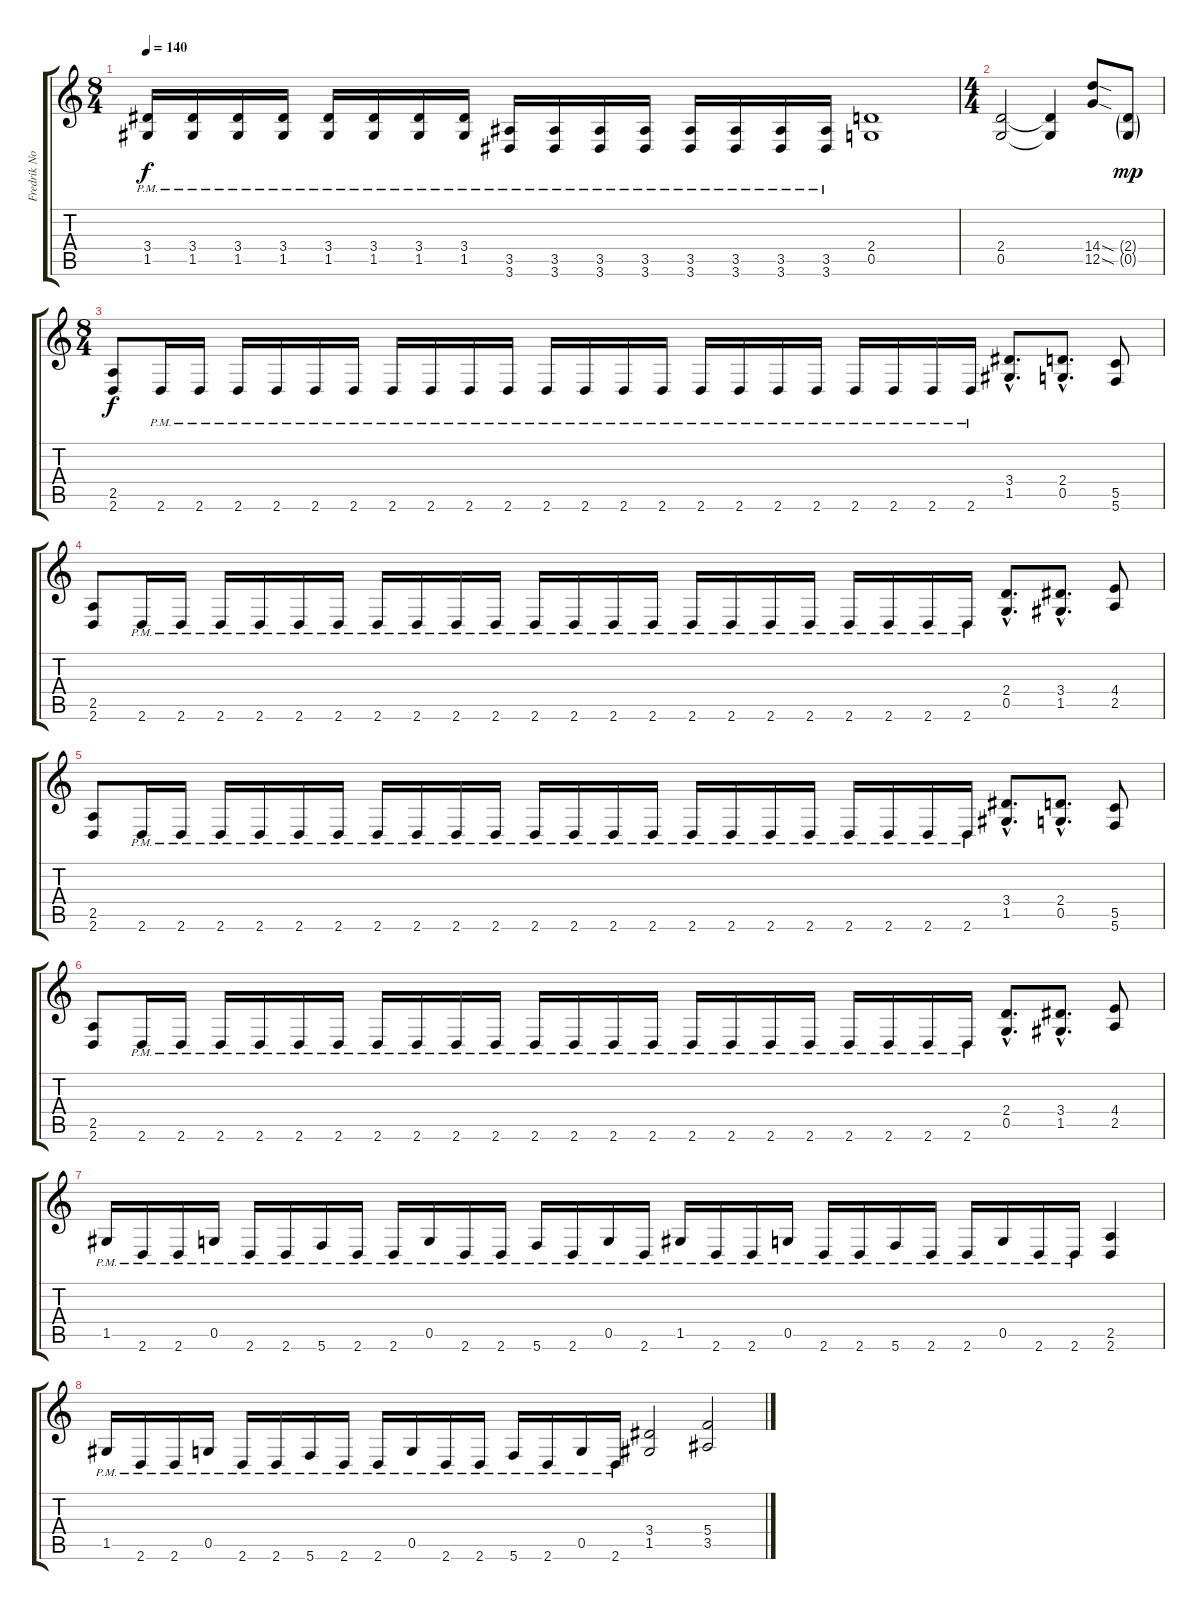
\track ("Fredrik Norstrom - Rhytm" "Fredrik No") {instrument distortionguitar}
\staff {score tabs}
\tuning (D4 A3 F3 C3 G2 C2) {hide}
\ts (8 4)
\tempo 140
\clef g2
\ks c
(3.4{pm} 1.5{pm}).16{dy f} (3.4{pm} 1.5{pm}).16 (3.4{pm} 1.5{pm}).16 (3.4{pm} 1.5{pm}).16 (3.4{pm} 1.5{pm}).16 (3.4{pm} 1.5{pm}).16 (3.4{pm} 1.5{pm}).16 (3.4{pm} 1.5{pm}).16 (3.5{pm} 3.6{pm}).16 (3.5{pm} 3.6{pm}).16 (3.5{pm} 3.6{pm}).16 (3.5{pm} 3.6{pm}).16 (3.5{pm} 3.6{pm}).16 (3.5{pm} 3.6{pm}).16 (3.5{pm} 3.6{pm}).16 (3.5{pm} 3.6{pm}).16 (2.4 0.5).1 |
\ts (4 4)
(2.4 0.5).2 (2.4{t} 0.5{t}).4 (14.4{sod} 12.5{sod}).8 (2.4{g} 0.5{g}).8{dy mp} |
\ts (8 4)
(2.5 2.6).8{dy f} 2.6{pm}.16 2.6{pm}.16 2.6{pm}.16 2.6{pm}.16 2.6{pm}.16 2.6{pm}.16 2.6{pm}.16 2.6{pm}.16 2.6{pm}.16 2.6{pm}.16 2.6{pm}.16 2.6{pm}.16 2.6{pm}.16 2.6{pm}.16 2.6{pm}.16 2.6{pm}.16 2.6{pm}.16 2.6{pm}.16 2.6{pm}.16 2.6{pm}.16 2.6{pm}.16 2.6{pm}.16 (3.4{hac} 1.5{hac}).8{d} (2.4{hac} 0.5{hac}).8{d} (5.5 5.6).8 |
(2.5 2.6).8 2.6{pm}.16 2.6{pm}.16 2.6{pm}.16 2.6{pm}.16 2.6{pm}.16 2.6{pm}.16 2.6{pm}.16 2.6{pm}.16 2.6{pm}.16 2.6{pm}.16 2.6{pm}.16 2.6{pm}.16 2.6{pm}.16 2.6{pm}.16 2.6{pm}.16 2.6{pm}.16 2.6{pm}.16 2.6{pm}.16 2.6{pm}.16 2.6{pm}.16 2.6{pm}.16 2.6{pm}.16 (2.4{hac} 0.5{hac}).8{d} (3.4{hac} 1.5{hac}).8{d} (4.4 2.5).8 |
(2.5 2.6).8 2.6{pm}.16 2.6{pm}.16 2.6{pm}.16 2.6{pm}.16 2.6{pm}.16 2.6{pm}.16 2.6{pm}.16 2.6{pm}.16 2.6{pm}.16 2.6{pm}.16 2.6{pm}.16 2.6{pm}.16 2.6{pm}.16 2.6{pm}.16 2.6{pm}.16 2.6{pm}.16 2.6{pm}.16 2.6{pm}.16 2.6{pm}.16 2.6{pm}.16 2.6{pm}.16 2.6{pm}.16 (3.4{hac} 1.5{hac}).8{d} (2.4{hac} 0.5{hac}).8{d} (5.5 5.6).8 |
(2.5 2.6).8 2.6{pm}.16 2.6{pm}.16 2.6{pm}.16 2.6{pm}.16 2.6{pm}.16 2.6{pm}.16 2.6{pm}.16 2.6{pm}.16 2.6{pm}.16 2.6{pm}.16 2.6{pm}.16 2.6{pm}.16 2.6{pm}.16 2.6{pm}.16 2.6{pm}.16 2.6{pm}.16 2.6{pm}.16 2.6{pm}.16 2.6{pm}.16 2.6{pm}.16 2.6{pm}.16 2.6{pm}.16 (2.4{hac} 0.5{hac}).8{d} (3.4{hac} 1.5{hac}).8{d} (4.4 2.5).8 |
1.5{pm}.16 2.6{pm}.16 2.6{pm}.16 0.5{pm}.16 2.6{pm}.16 2.6{pm}.16 5.6{pm}.16 2.6{pm}.16 2.6{pm}.16 0.5{pm}.16 2.6{pm}.16 2.6{pm}.16 5.6{pm}.16 2.6{pm}.16 0.5{pm}.16 2.6{pm}.16 1.5{pm}.16 2.6{pm}.16 2.6{pm}.16 0.5{pm}.16 2.6{pm}.16 2.6{pm}.16 5.6{pm}.16 2.6{pm}.16 2.6{pm}.16 0.5{pm}.16 2.6{pm}.16 2.6{pm}.16 (2.5 2.6).4 |
1.5{pm}.16 2.6{pm}.16 2.6{pm}.16 0.5{pm}.16 2.6{pm}.16 2.6{pm}.16 5.6{pm}.16 2.6{pm}.16 2.6{pm}.16 0.5{pm}.16 2.6{pm}.16 2.6{pm}.16 5.6{pm}.16 2.6{pm}.16 0.5{pm}.16 2.6{pm}.16 (3.4 1.5).2 (5.4 3.5).2
